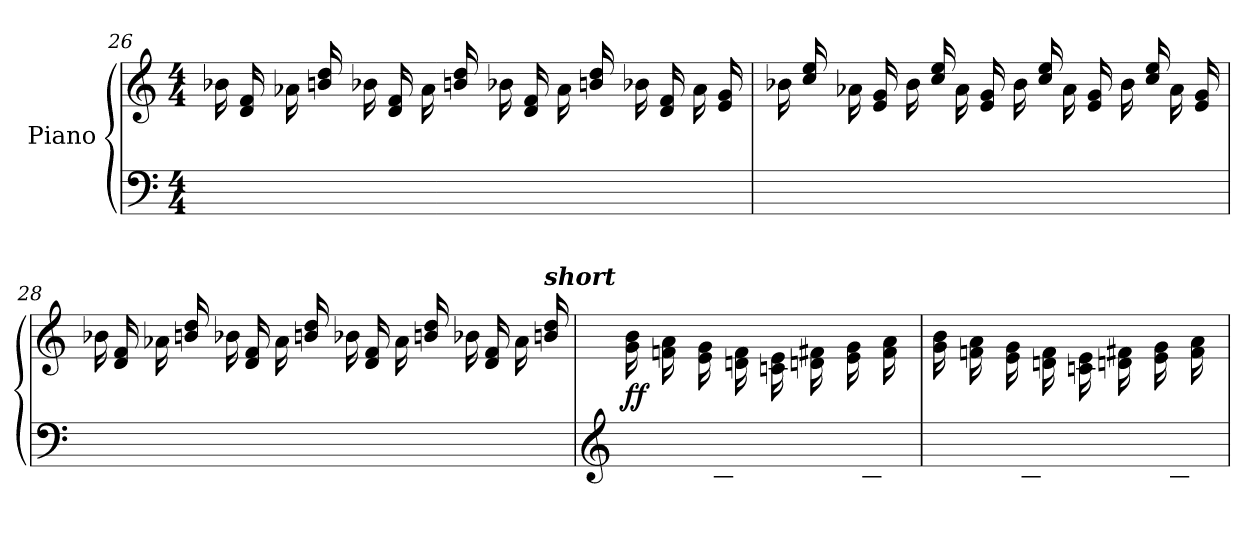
**kern	**kern	**dynam
*part1	*part1	*part1
*staff2	*staff1	*staff1/2
*I"Piano	*	*
!!LO:LB:g=z
*clefF4	*clefG2	*
*k[]	*k[]	*
*M4/4	*M4/4	*
=26	=26	=26
*	*^	*
16ryy	16ryy	16b-X\	.
16ryy	16d/ 16f/	16ryy	.
16ryy	16ryy	16a-X\	.
16ryy	16bn/ 16dd/	16ryy	.
16ryy	16ryy	16b-X\	.
16ryy	16d/ 16f/	16ryy	.
16ryy	16ryy	16a-\	.
16ryy	16bn/ 16dd/	16ryy	.
16ryy	16ryy	16b-X\	.
16ryy	16d/ 16f/	16ryy	.
16ryy	16ryy	16a-\	.
16ryy	16bn/ 16dd/	16ryy	.
16ryy	16ryy	16b-X\	.
16ryy	16d/ 16f/	16ryy	.
16ryy	16ryy	16a-\	.
16ryy	16e/ 16g/	16ryy	.
=27	=27	=27	=27
16ryy	16ryy	16b-X\	.
16ryy	16cc/ 16ee/	16ryy	.
16ryy	16ryy	16a-X\	.
16ryy	16e/ 16g/	16ryy	.
16ryy	16ryy	16b-\	.
16ryy	16cc/ 16ee/	16ryy	.
16ryy	16ryy	16a-\	.
16ryy	16e/ 16g/	16ryy	.
16ryy	16ryy	16b-\	.
16ryy	16cc/ 16ee/	16ryy	.
16ryy	16ryy	16a-\	.
16ryy	16e/ 16g/	16ryy	.
16ryy	16ryy	16b-\	.
16ryy	16cc/ 16ee/	16ryy	.
16ryy	16ryy	16a-\	.
16ryy	16e/ 16g/	16ryy	.
!!LO:LB:g=z	!!
=28	=28	=28	=28
16ryy	16ryy	16b-X\	.
16ryy	16d/ 16f/	16ryy	.
16ryy	16ryy	16a-X\	.
16ryy	16bn/ 16dd/	16ryy	.
16ryy	16ryy	16b-X\	.
16ryy	16d/ 16f/	16ryy	.
16ryy	16ryy	16a-\	.
16ryy	16bn/ 16dd/	16ryy	.
16ryy	16ryy	16b-X\	.
16ryy	16d/ 16f/	16ryy	.
16ryy	16ryy	16a-\	.
16ryy	16bn/ 16dd/	16ryy	.
16ryy	16ryy	16b-X\	.
16ryy	16d/ 16f/	16ryy	.
16ryy	16ryy	16a-\	.
!	!LO:TX:a:Bi:t=short	!	!
16ryy	16bn/ 16dd/	16ryy	.
*	*v	*v	*
!!LO:LB:g=z
=29	=29	=29
*clefG2	*	*
*^	*^	*
!	!	!	!	!LO:DY:b
*	*	*v	*v	*
16ryy	1ryy	16g\ 16b\LL	ff
16f#X/	.	16ryy	.
16ryy	.	16fn\ 16a\	.
16d#X/JJ	.	16ryy	.
16ryy	.	16e\ 16g\LL	.
16c#X/	.	16ryy	.
16ryy	.	16dn\ 16f\	.
16d#X/JJ	.	16ryy	.
16ryy	.	16cn\ 16e\LL	.
16f#X/	.	16ryy	.
16ryy	.	16dn\ 16f#\	.
16d#X/JJ	.	16ryy	.
16ryy	.	16e\ 16g\LL	.
16c#X/	.	16ryy	.
16ryy	.	16f#\ 16a\	.
16d#/JJ	.	16ryy	.
!!LO:LB:g=z
=30	=30	=30	=30
16ryy	1ryy	16g\ 16b\LL	.
16f#X/	.	16ryy	.
16ryy	.	16fn\ 16a\	.
16d#X/JJ	.	16ryy	.
16ryy	.	16e\ 16g\LL	.
16c#X/	.	16ryy	.
16ryy	.	16dn\ 16f\	.
16d#X/JJ	.	16ryy	.
16ryy	.	16cn\ 16e\LL	.
16f#X/	.	16ryy	.
16ryy	.	16dn\ 16f#\	.
16d#X/JJ	.	16ryy	.
16ryy	.	16e\ 16g\LL	.
16c#X/	.	16ryy	.
16ryy	.	16f#\ 16a\	.
16d#/JJ	.	16ryy	.
*v	*v	*	*
=	=	=
*-	*-	*-
